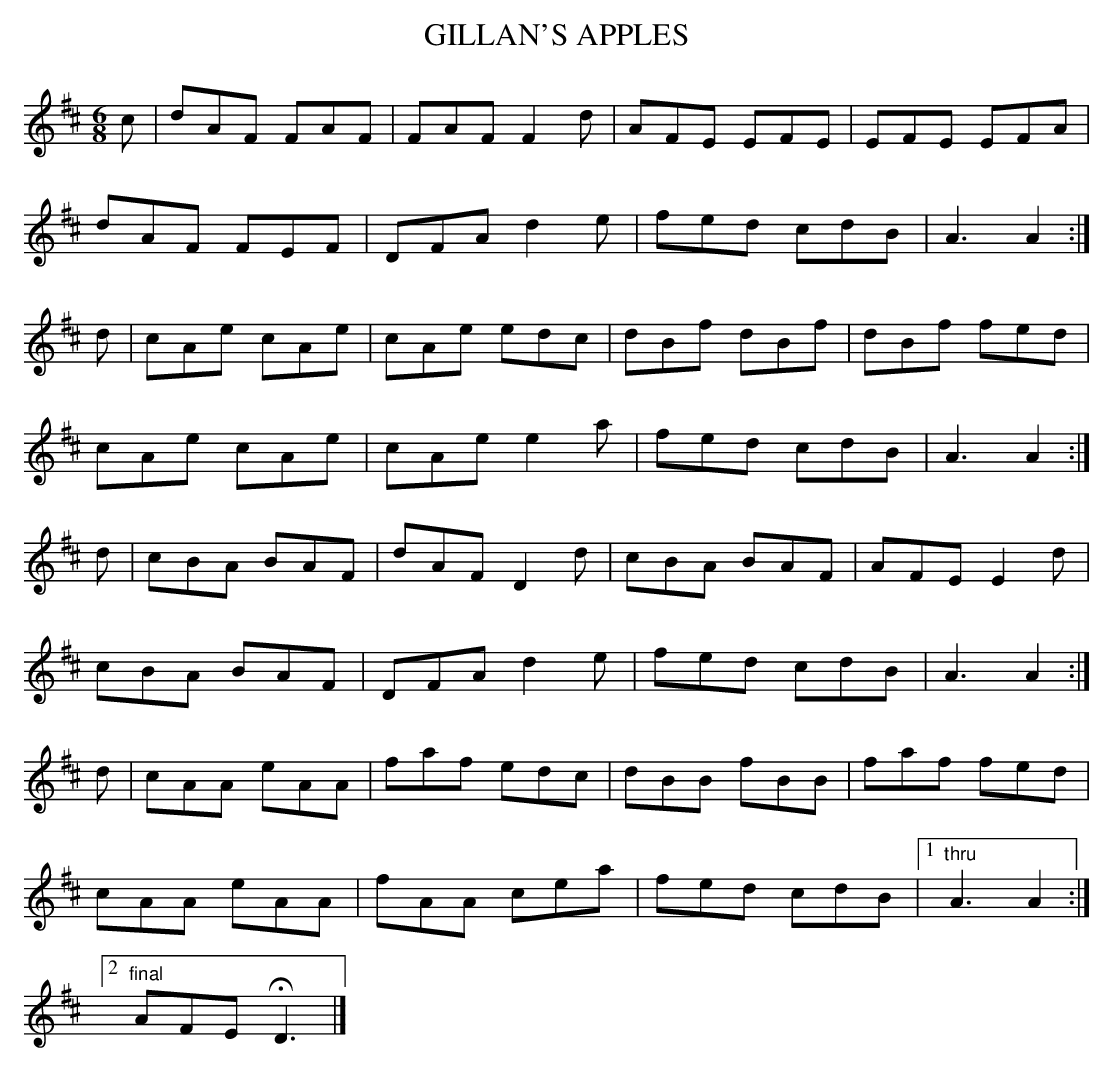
X:1
T:GILLAN'S APPLES
avoid confusion with other tunes of the same name. However ...
which I guess should be called "Gillan's Other Apples" or "Gillan's Kiwis"
- or something.
M:6/8
L:1/8
K:D
c|dAF FAF|FAF F2d|AFE EFE|EFE EFA|
dAF FEF|DFA d2e|fed cdB|A3 A2:|
d|cAe cAe|cAe edc|dBf dBf|dBf fed|
cAe cAe|cAe e2a|fed cdB|A3 A2:|
d|cBA BAF|dAF D2d|cBA BAF|AFE E2d|
cBA BAF|DFA d2e|fed cdB|A3 A2:|
d|cAA eAA|faf edc|dBB fBB|faf fed|
cAA eAA|fAA cea|fed cdB|1 "thru"A3 A2:|
[2 "final"AFE HD3|]
